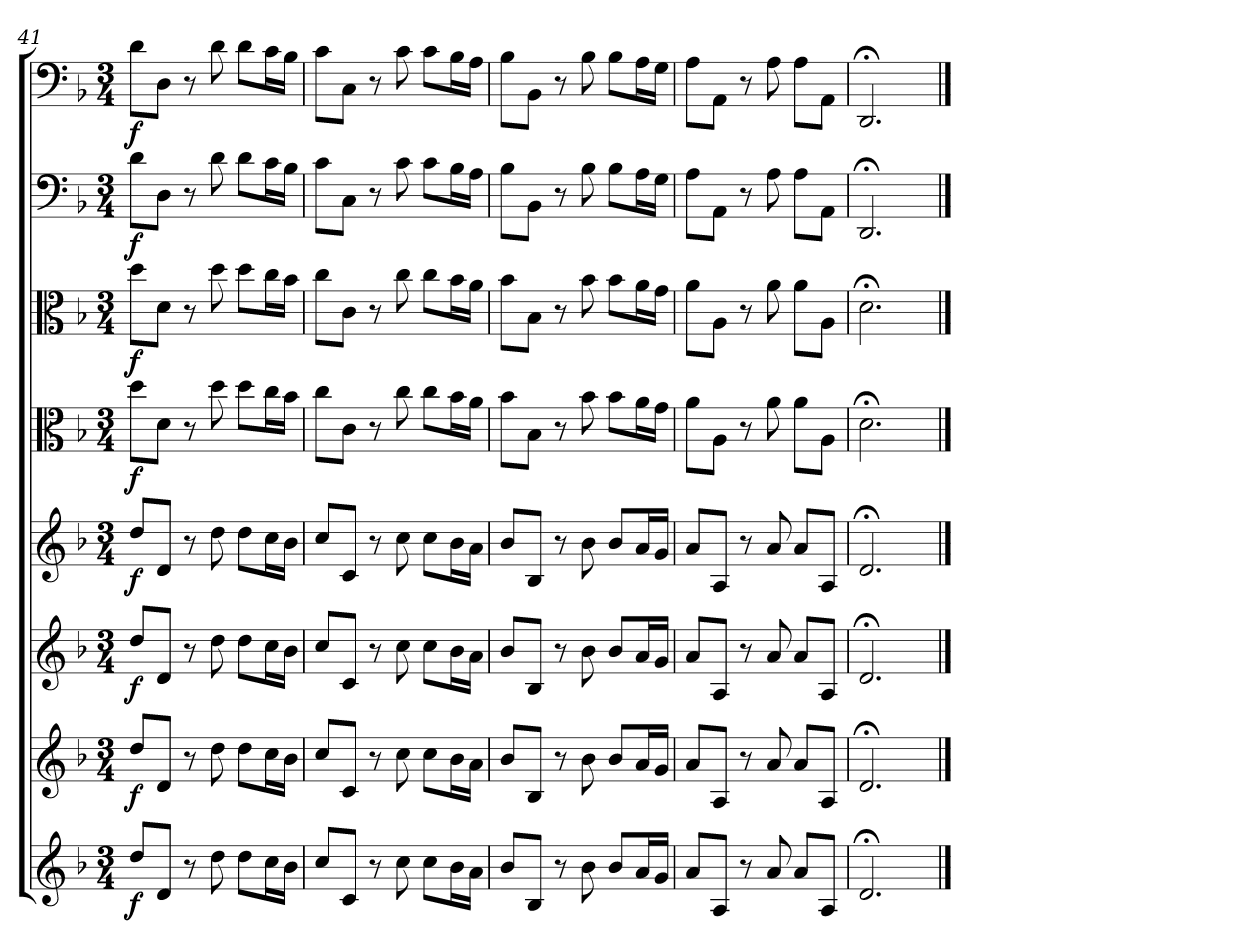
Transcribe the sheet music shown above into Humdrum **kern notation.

**kern	**dynam	**kern	**dynam	**kern	**dynam	**kern	**dynam	**kern	**dynam	**kern	**dynam	**kern	**dynam	**kern	**dynam
*part8	*part8	*part7	*part7	*part6	*part6	*part5	*part5	*part4	*part4	*part3	*part3	*part2	*part2	*part1	*part1
*staff8	*staff8	*staff7	*staff7	*staff6	*staff6	*staff5	*staff5	*staff4	*staff4	*staff3	*staff3	*staff2	*staff2	*staff1	*staff1
*clefG2	*	*clefG2	*	*clefG2	*	*clefG2	*	*clefC3	*	*clefC3	*	*clefF4	*	*clefF4	*
*k[b-]	*	*k[b-]	*	*k[b-]	*	*k[b-]	*	*k[b-]	*	*k[b-]	*	*k[b-]	*	*k[b-]	*
*d:	*	*d:	*	*d:	*	*d:	*	*d:	*	*d:	*	*d:	*	*d:	*
*M3/4	*	*M3/4	*	*M3/4	*	*M3/4	*	*M3/4	*	*M3/4	*	*M3/4	*	*M3/4	*
=41	=41	=41	=41	=41	=41	=41	=41	=41	=41	=41	=41	=41	=41	=41	=41
8dd/L	f	8dd/L	f	8dd/L	f	8dd/L	f	8dd\L	f	8dd\L	f	8d\L	f	8d\L	f
8d/J	.	8d/J	.	8d/J	.	8d/J	.	8d\J	.	8d\J	.	8D\J	.	8D\J	.
8r	.	8r	.	8r	.	8r	.	8r	.	8r	.	8r	.	8r	.
8dd\	.	8dd\	.	8dd\	.	8dd\	.	8dd\	.	8dd\	.	8d\	.	8d\	.
8dd\L	.	8dd\L	.	8dd\L	.	8dd\L	.	8dd\L	.	8dd\L	.	8d\L	.	8d\L	.
16cc\L	.	16cc\L	.	16cc\L	.	16cc\L	.	16cc\L	.	16cc\L	.	16c\L	.	16c\L	.
16b-\JJ	.	16b-\JJ	.	16b-\JJ	.	16b-\JJ	.	16b-\JJ	.	16b-\JJ	.	16B-\JJ	.	16B-\JJ	.
=42	=42	=42	=42	=42	=42	=42	=42	=42	=42	=42	=42	=42	=42	=42	=42
8cc/L	.	8cc/L	.	8cc/L	.	8cc/L	.	8cc\L	.	8cc\L	.	8c\L	.	8c\L	.
8c/J	.	8c/J	.	8c/J	.	8c/J	.	8c\J	.	8c\J	.	8C\J	.	8C\J	.
8r	.	8r	.	8r	.	8r	.	8r	.	8r	.	8r	.	8r	.
8cc\	.	8cc\	.	8cc\	.	8cc\	.	8cc\	.	8cc\	.	8c\	.	8c\	.
8cc\L	.	8cc\L	.	8cc\L	.	8cc\L	.	8cc\L	.	8cc\L	.	8c\L	.	8c\L	.
16b-\L	.	16b-\L	.	16b-\L	.	16b-\L	.	16b-\L	.	16b-\L	.	16B-\L	.	16B-\L	.
16a\JJ	.	16a\JJ	.	16a\JJ	.	16a\JJ	.	16a\JJ	.	16a\JJ	.	16A\JJ	.	16A\JJ	.
=43	=43	=43	=43	=43	=43	=43	=43	=43	=43	=43	=43	=43	=43	=43	=43
8b-/L	.	8b-/L	.	8b-/L	.	8b-/L	.	8b-\L	.	8b-\L	.	8B-\L	.	8B-\L	.
8B-/J	.	8B-/J	.	8B-/J	.	8B-/J	.	8B-\J	.	8B-\J	.	8BB-\J	.	8BB-\J	.
8r	.	8r	.	8r	.	8r	.	8r	.	8r	.	8r	.	8r	.
8b-\	.	8b-\	.	8b-\	.	8b-\	.	8b-\	.	8b-\	.	8B-\	.	8B-\	.
8b-/L	.	8b-/L	.	8b-/L	.	8b-/L	.	8b-\L	.	8b-\L	.	8B-\L	.	8B-\L	.
16a/L	.	16a/L	.	16a/L	.	16a/L	.	16a\L	.	16a\L	.	16A\L	.	16A\L	.
16g/JJ	.	16g/JJ	.	16g/JJ	.	16g/JJ	.	16g\JJ	.	16g\JJ	.	16G\JJ	.	16G\JJ	.
=44	=44	=44	=44	=44	=44	=44	=44	=44	=44	=44	=44	=44	=44	=44	=44
8a/L	.	8a/L	.	8a/L	.	8a/L	.	8a\L	.	8a\L	.	8A\L	.	8A\L	.
8A/J	.	8A/J	.	8A/J	.	8A/J	.	8A\J	.	8A\J	.	8AA\J	.	8AA\J	.
8r	.	8r	.	8r	.	8r	.	8r	.	8r	.	8r	.	8r	.
8a/	.	8a/	.	8a/	.	8a/	.	8a\	.	8a\	.	8A\	.	8A\	.
8a/L	.	8a/L	.	8a/L	.	8a/L	.	8a\L	.	8a\L	.	8A\L	.	8A\L	.
8A/J	.	8A/J	.	8A/J	.	8A/J	.	8A\J	.	8A\J	.	8AA\J	.	8AA\J	.
=45	=45	=45	=45	=45	=45	=45	=45	=45	=45	=45	=45	=45	=45	=45	=45
2.d;</	.	2.d;</	.	2.d;</	.	2.d;</	.	2.d;<\	.	2.d;<\	.	2.DD;</	.	2.DD;</	.
==	==	==	==	==	==	==	==	==	==	==	==	==	==	==	==
*-	*-	*-	*-	*-	*-	*-	*-	*-	*-	*-	*-	*-	*-	*-	*-
